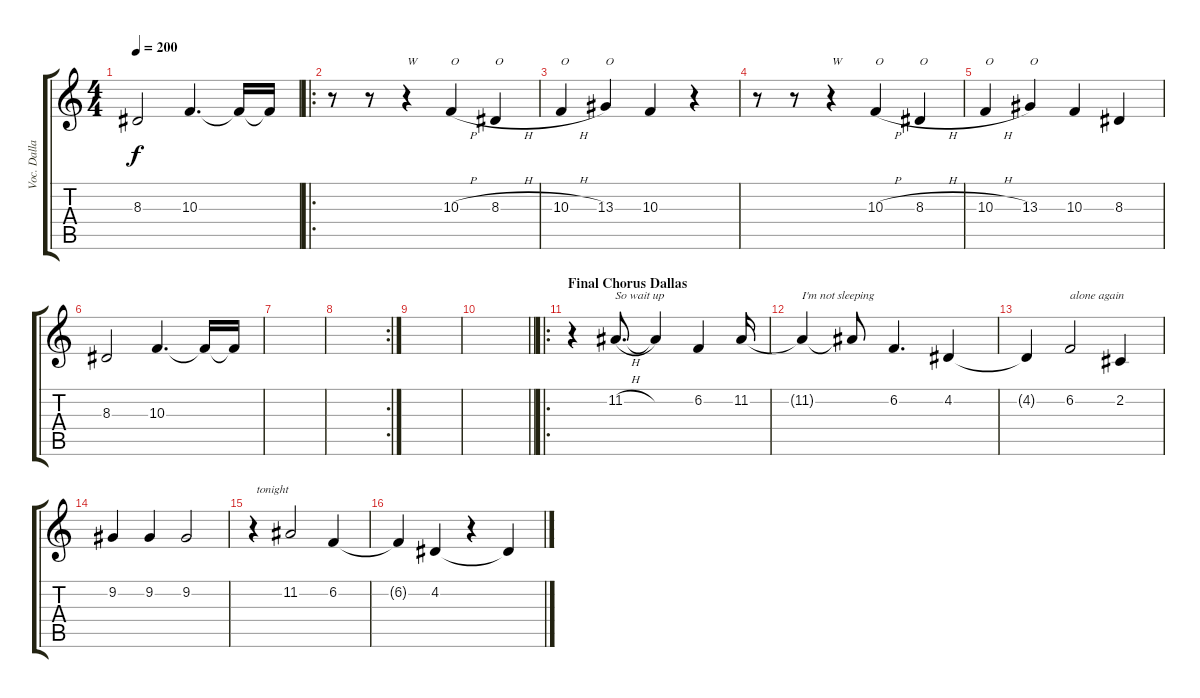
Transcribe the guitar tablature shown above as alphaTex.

\track ("Voc. Dallas,  Wade" "Voc. Dalla") {instrument oboe}
\staff {score tabs}
\tuning (E4 B3 G3 D3 A2 D2) {hide}
\ts (4 4)
\tempo 200
\clef g2
\ks c
8.3.2{dy f} 10.3.4{d} 10.3{t}.16 10.3{t}.16 |
\ro
r.8{instrument pad4choir} r.8 r.4{txt "W"} 10.3{h}.4{txt "O"} 8.3{h}.4{txt "O"} |
10.3{h}.4{txt "O "} 13.3.4{txt "O"} 10.3.4 r.4 |
r.8{instrument pad4choir} r.8 r.4{txt "W"} 10.3{h}.4{txt "O"} 8.3{h}.4{txt "O"} |
10.3{h}.4{txt "O "} 13.3.4{txt "O"} 10.3.4 8.3.4 |
8.3.2 10.3.4{d} 10.3{t}.16 10.3{t}.16 |
|
\rc 2
|
|
\barLineRight lightlight
|
\ro
\section ("" "Final Chorus Dallas")
r.4{instrument oboe} 11.2{h}.8{d txt "So wait up"} 11.2{t}.4 6.2.4 11.2.16 |
11.2{t}.4{txt "I'm not sleeping"} 11.2{t}.8 6.2.4{d} 4.2.4 |
4.2{t}.4 6.2.2{txt "alone again"} 2.2.4 |
9.2.4 9.2.4 9.2.2 |
r.4{txt " tonight"} 11.2.2 6.2.4 |
6.2{t}.4 4.2.4 r.4 4.2{t}.4
